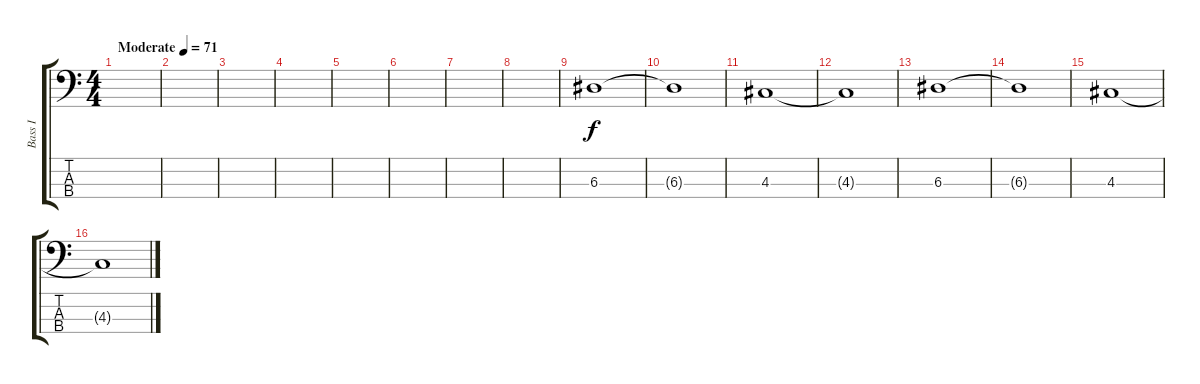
\track ("Bass I" "Bass I") {instrument electricbassfinger}
\staff {score tabs}
\tuning (G2 D2 A1 E1) {hide}
\ts (4 4)
\tempo (71 "Moderate")
\clef f4
\ks c
|
|
|
|
|
|
|
|
6.3.1 |
6.3{t}.1 |
4.3.1 |
4.3{t}.1 |
6.3.1 |
6.3{t}.1 |
4.3.1 |
4.3{t}.1
